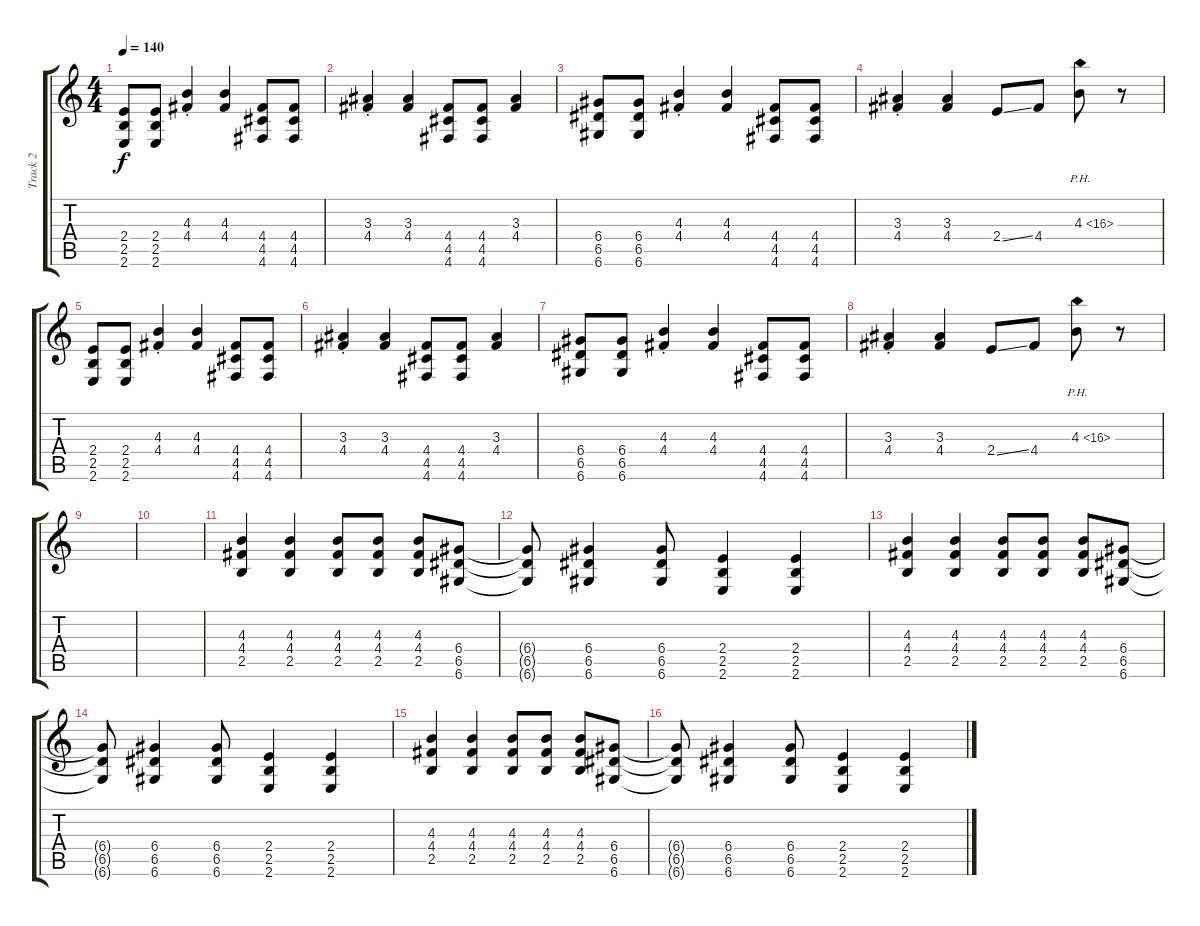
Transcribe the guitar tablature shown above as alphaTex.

\track ("Track 2" "Track 2") {instrument overdrivenguitar}
\staff {score tabs}
\tuning (E4 B3 G3 D3 A2 D2) {hide}
\ts (4 4)
\tempo 140
\clef g2
\ks c
(2.4 2.5 2.6).8{dy f} (2.4 2.5 2.6).8 (4.3{st} 4.4{st}).4 (4.3 4.4).4 (4.4 4.5 4.6).8 (4.4 4.5 4.6).8 |
(3.3{st} 4.4{st}).4 (3.3 4.4).4 (4.4 4.5 4.6).8 (4.4 4.5 4.6).8 (3.3 4.4).4 |
(6.4 6.5 6.6).8 (6.4 6.5 6.6).8 (4.3{st} 4.4{st}).4 (4.3 4.4).4 (4.4 4.5 4.6).8 (4.4 4.5 4.6).8 |
(3.3{st} 4.4{st}).4 (3.3 4.4).4 2.4{ss}.8 4.4.8 4.3{ph 12}.8 r.8 |
(2.4 2.5 2.6).8 (2.4 2.5 2.6).8 (4.3{st} 4.4{st}).4 (4.3 4.4).4 (4.4 4.5 4.6).8 (4.4 4.5 4.6).8 |
(3.3{st} 4.4{st}).4 (3.3 4.4).4 (4.4 4.5 4.6).8 (4.4 4.5 4.6).8 (3.3 4.4).4 |
(6.4 6.5 6.6).8 (6.4 6.5 6.6).8 (4.3{st} 4.4{st}).4 (4.3 4.4).4 (4.4 4.5 4.6).8 (4.4 4.5 4.6).8 |
(3.3{st} 4.4{st}).4 (3.3 4.4).4 2.4{ss}.8 4.4.8 4.3{ph 12}.8 r.8 |
|
|
(4.3 4.4 2.5).4 (4.3 4.4 2.5).4 (4.3 4.4 2.5).8 (4.3 4.4 2.5).8 (4.3 4.4 2.5).8 (6.4 6.5 6.6).8 |
(6.4{t} 6.5{t} 6.6{t}).8 (6.4 6.5 6.6).4 (6.4 6.5 6.6).8 (2.4 2.5 2.6).4 (2.4 2.5 2.6).4 |
(4.3 4.4 2.5).4 (4.3 4.4 2.5).4 (4.3 4.4 2.5).8 (4.3 4.4 2.5).8 (4.3 4.4 2.5).8 (6.4 6.5 6.6).8 |
(6.4{t} 6.5{t} 6.6{t}).8 (6.4 6.5 6.6).4 (6.4 6.5 6.6).8 (2.4 2.5 2.6).4 (2.4 2.5 2.6).4 |
(4.3 4.4 2.5).4 (4.3 4.4 2.5).4 (4.3 4.4 2.5).8 (4.3 4.4 2.5).8 (4.3 4.4 2.5).8 (6.4 6.5 6.6).8 |
(6.4{t} 6.5{t} 6.6{t}).8 (6.4 6.5 6.6).4 (6.4 6.5 6.6).8 (2.4 2.5 2.6).4 (2.4 2.5 2.6).4
